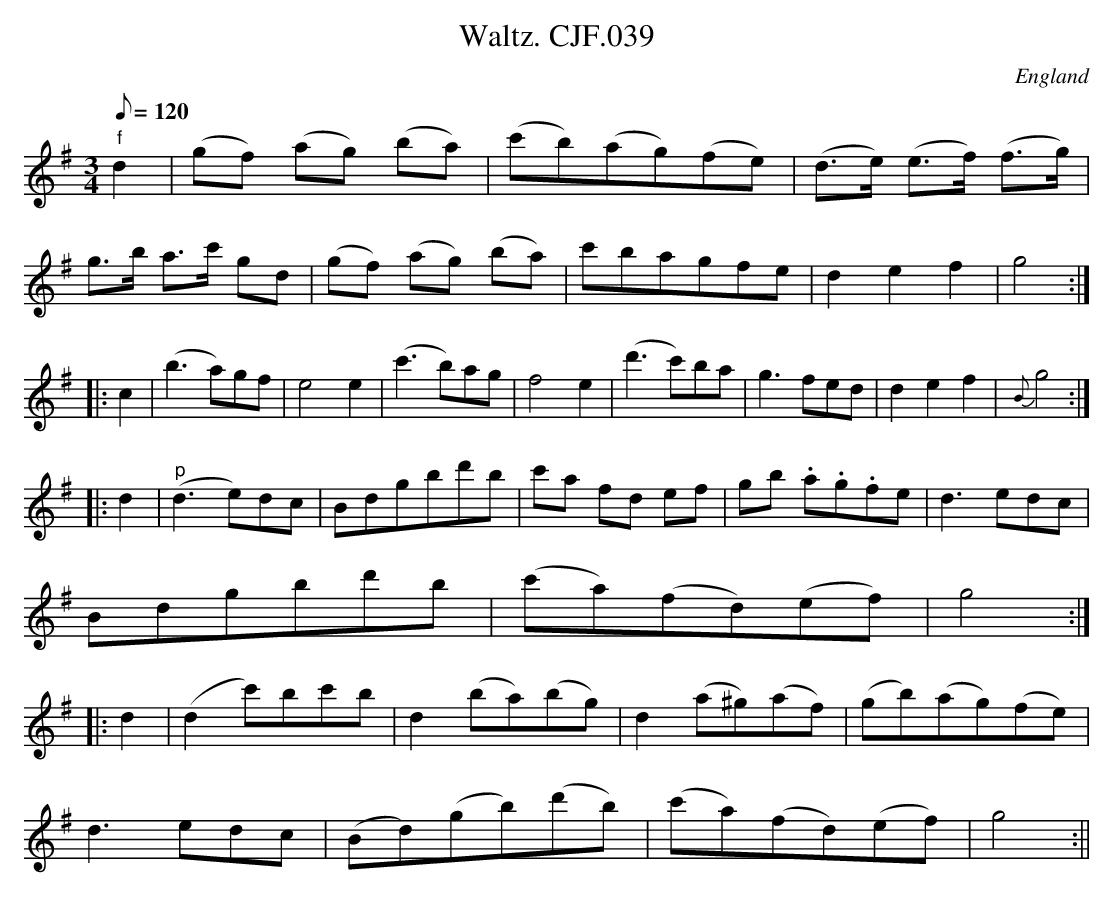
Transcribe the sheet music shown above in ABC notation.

X:1
T:Waltz. CJF.039
M:3/4
L:1/8
Q:120
O:England
K:G
"f"d2|(gf) (ag) (ba)|(c'b)(ag)(fe)|(d>e) (e>f) (f>g)|!
g>b a>c' gd|(gf) (ag) (ba)|c'bagfe|d2e2f2|g4:|:!
c2|">"(b3a)gf|e4e2|(c'3b)ag|f4e2|(d'3c')ba|g3fed|\
d2e2f2|{B}g4:|:!d2|"p"(d3e)dc|Bdgbd'b|c'a fd
 ef|gb .a.g.fe|d3edc|!Bdgbd'b|(c'a)(fd)(ef)|\
g4:|:!d2|(d2c')bc'b|d2(ba)(bg)|d2(a^g)(af)|(gb)(ag)(fe)|!
d3edc|(Bd)(gb)(d'b)|(c'a)(fd)(ef)|g4:||
